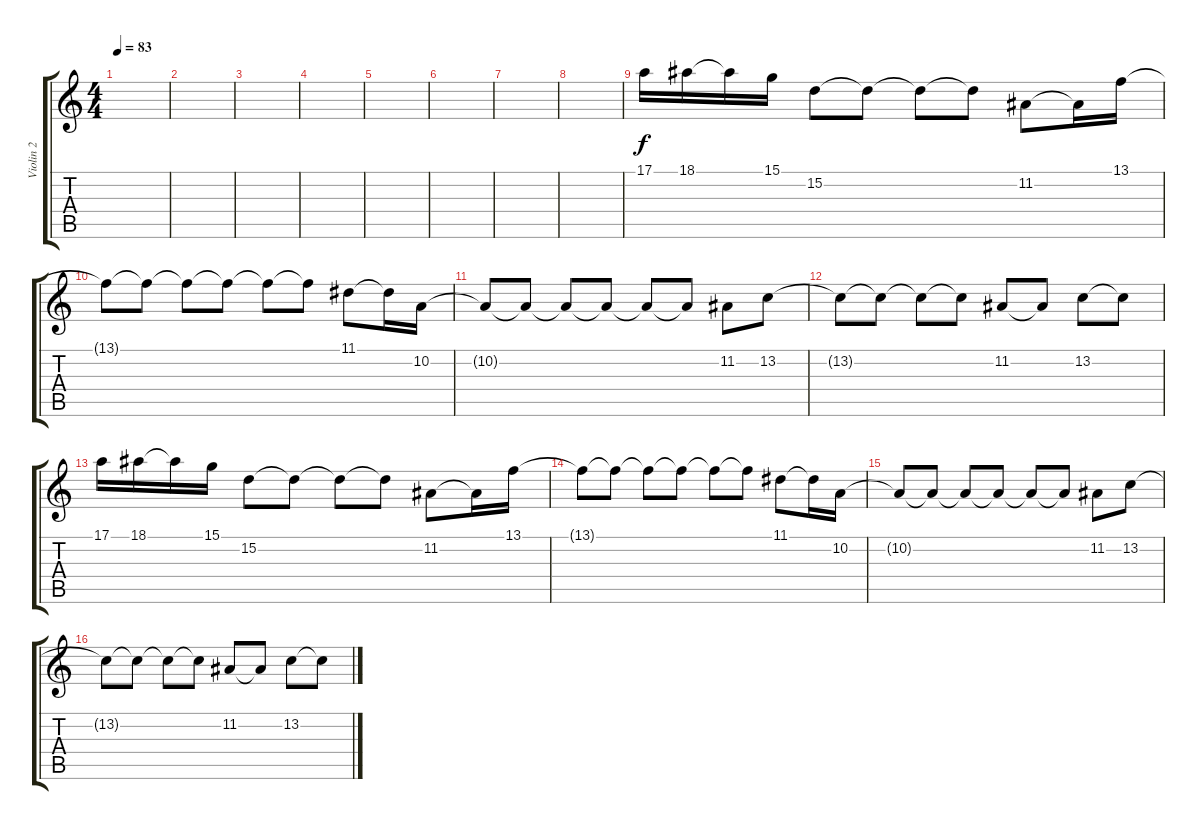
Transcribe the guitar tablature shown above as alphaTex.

\track ("Violin 2" "Violin 2") {instrument violin}
\staff {score tabs}
\tuning (E4 B3 G3 D3 A2 E2) {hide}
\ts (4 4)
\tempo 83
\clef g2
\ks c
|
|
|
|
|
|
|
|
17.1.16 18.1.16 18.1{t}.16 15.1.16 15.2.8 15.2{t}.8 15.2{t}.8 15.2{t}.8 11.2.8 11.2{t}.16 13.1.16 |
13.1{t}.8 13.1{t}.8 13.1{t}.8 13.1{t}.8 13.1{t}.8 13.1{t}.8 11.1.8 11.1{t}.16 10.2.16 |
10.2{t}.8 10.2{t}.8 10.2{t}.8 10.2{t}.8 10.2{t}.8 10.2{t}.8 11.2.8 13.2.8 |
13.2{t}.8 13.2{t}.8 13.2{t}.8 13.2{t}.8 11.2.8 11.2{t}.8 13.2.8 13.2{t}.8 |
17.1.16 18.1.16 18.1{t}.16 15.1.16 15.2.8 15.2{t}.8 15.2{t}.8 15.2{t}.8 11.2.8 11.2{t}.16 13.1.16 |
13.1{t}.8 13.1{t}.8 13.1{t}.8 13.1{t}.8 13.1{t}.8 13.1{t}.8 11.1.8 11.1{t}.16 10.2.16 |
10.2{t}.8 10.2{t}.8 10.2{t}.8 10.2{t}.8 10.2{t}.8 10.2{t}.8 11.2.8 13.2.8 |
13.2{t}.8 13.2{t}.8 13.2{t}.8 13.2{t}.8 11.2.8 11.2{t}.8 13.2.8 13.2{t}.8
